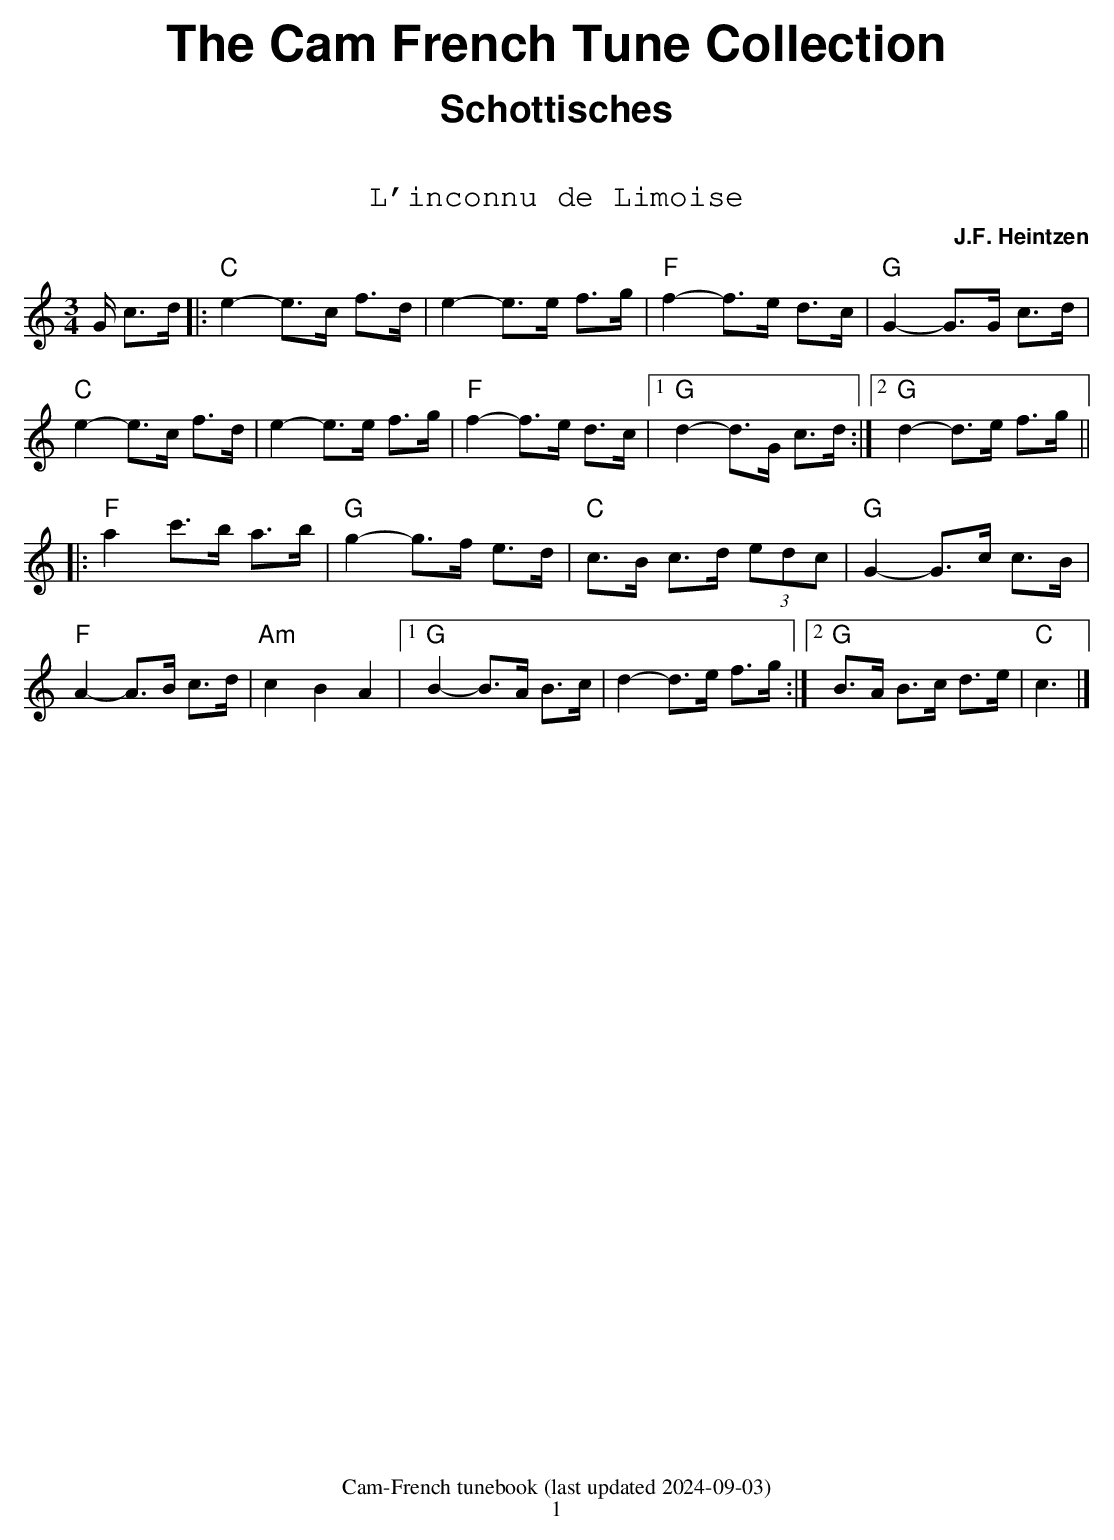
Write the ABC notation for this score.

X:1
T:L'inconnu de Limoise
C:J.F. Heintzen
M:3/4
L:1/8
K:C
G/ c>d|:"C"e2-e>c f>d|e2-e>e f>g|"F"f2-f>e d>c|"G"G2-G>G c>d|
"C"e2-e>c f>d|e2-e>e f>g|"F"f2-f>e d>c|1 "G"d2-d>G c>d:|2 "G"d2-d>e f>g||
|:"F"a2 c'>b a>b|"G"g2-g>f e>d|"C"c>B c>d (3edc|"G" G2-G>c c>B|
"F"A2-A>B c>d|"Am"c2B2A2|1 "G"B2-B>A B>c|d2-d>e f>g:|2 "G"B>A B>c d>e|"C"c3|]
